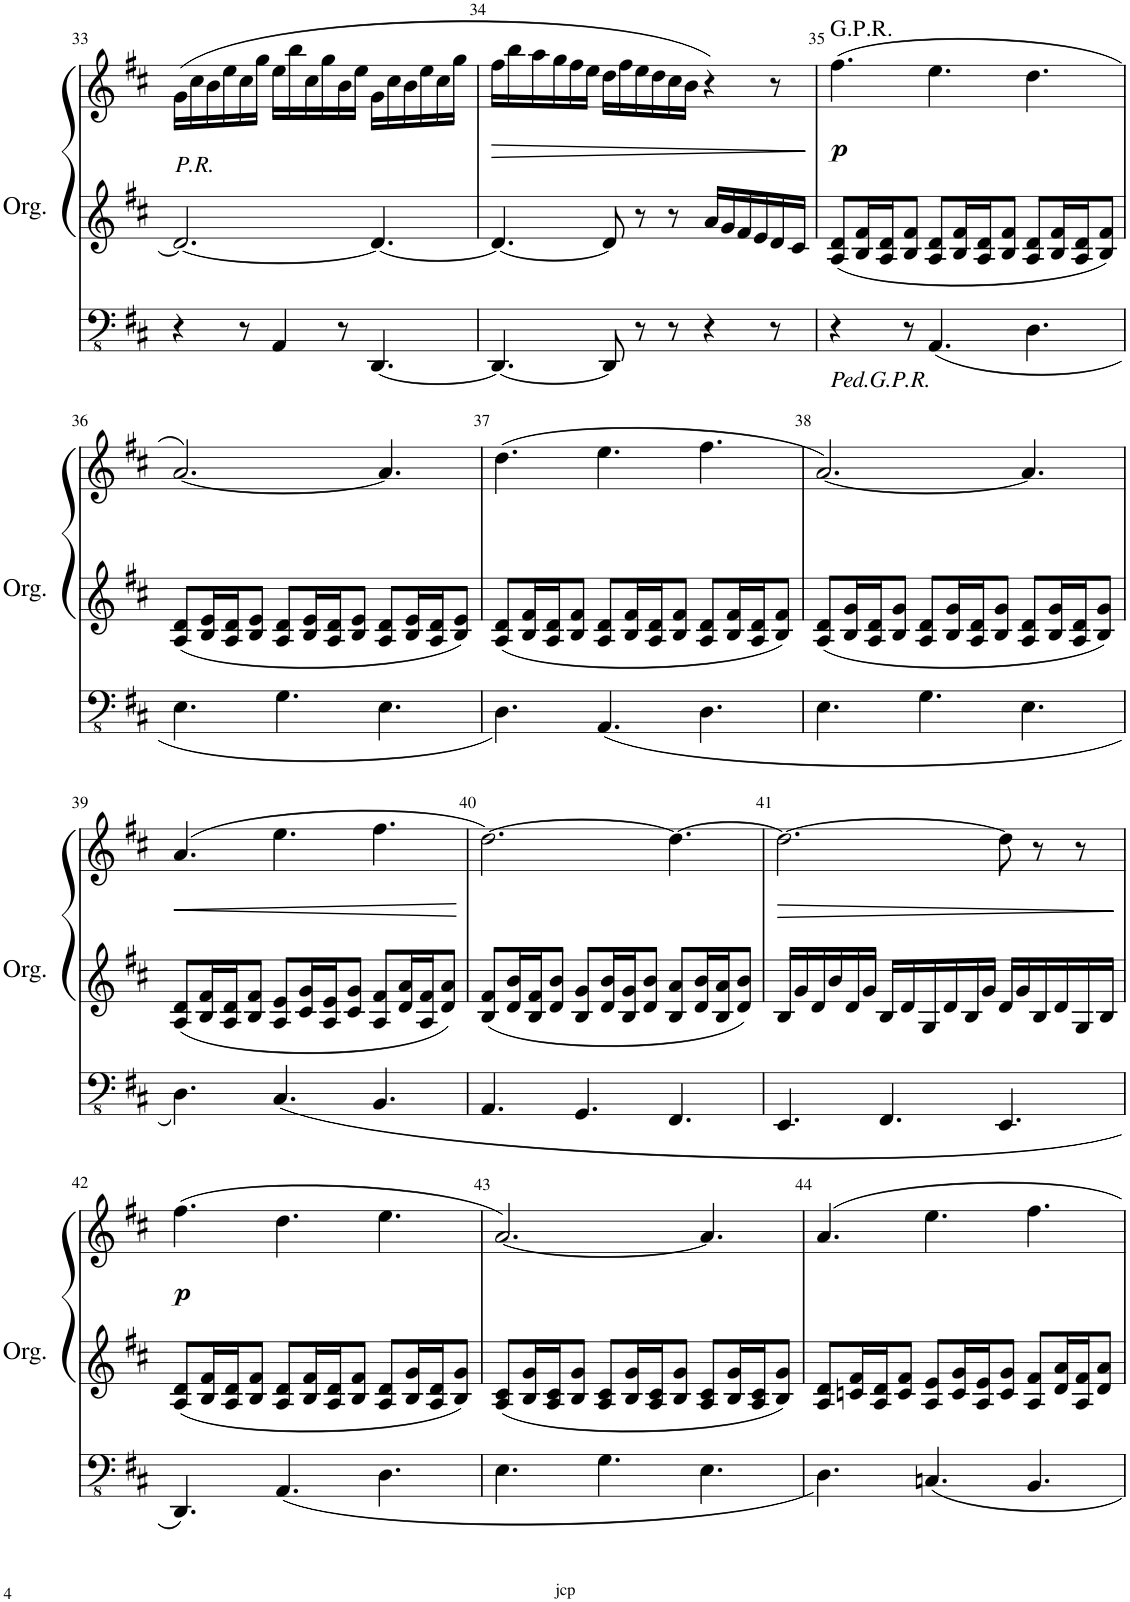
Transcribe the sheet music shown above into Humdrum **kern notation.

**kern	**kern	**kern	**dynam
*part1	*part1	*part1	*part1
*staff3	*staff2	*staff1	*staff1/2/3
*I"Orgue à tuyaux	*	*	*
*I'Org.	*	*	*
!!LO:PB:g=z
*clefFv4	*clefG2	*clefG2	*
*k[f#c#]	*k[f#c#]	*k[f#c#]	*
*M9/8	*M9/8	*M9/8	*
=33	=33	=33	=33
!	!	!LO:TX:b:i:t=P.R.	!
4r	2.d/_	(16g\LL	.
.	.	16cc#\	.
.	.	16b\	.
.	.	16ee\	.
8r	.	16cc#\	.
.	.	16gg\JJ	.
4AAA/	.	16ee\LL	.
.	.	16bb\	.
.	.	16cc#\	.
.	.	16gg\	.
8r	.	16b\	.
.	.	16ee\JJ	.
[4.DDD/	4.d/_	16g\LL	.
.	.	16cc#\	.
.	.	16b\	.
.	.	16ee\	.
.	.	16cc#\	.
.	.	16gg\JJ	.
=34	=34	=34	=34
!	!	!	!LO:HP:b
4.DDD/_	4.d/_	16ff#\LL	>
.	.	16bb\	.
.	.	16aa\	.
.	.	16gg\	.
.	.	16ff#\	.
.	.	16ee\JJ	.
8DDD/]	8d/]	16dd\LL	.
.	.	16ff#\	.
8r	8r	16ee\	.
.	.	16dd\	.
8r	8r	16cc#\	.
.	.	16b\JJ	.
4r	16a/LL	4r)	.
.	16g/	.	.
.	16f#/	.	.
.	16e/	.	.
8r	16d/	8r	.
.	16c#/JJ	.	.
.	.	.	]
=35	=35	=35	=35
!	!	!LO:TX:a:t=G.P.R.	!
!LO:TX:b:i:t=Ped.G.P.R.	!	!	!
!	!	!	!LO:DY:b
4r	8A/ 8d/L	(4.ff#\	p
.	16B/ 16f#/L	.	.
.	16A/ 16d/J	.	.
8r	8B/ 8f#/J	.	.
4.AAA/	8A/ 8d/L	4.ee\	.
.	16B/ 16f#/L	.	.
.	16A/ 16d/J	.	.
.	8B/ 8f#/J	.	.
4.DD\	8A/ 8d/L	4.dd\	.
.	16B/ 16f#/L	.	.
.	16A/ 16d/J	.	.
.	8B/ 8f#/J	.	.
!!LO:LB:g=z
=36	=36	=36	=36
4.EE\	8A/ 8d/L	[2.a/)	.
.	16B/ 16e/L	.	.
.	16A/ 16d/J	.	.
.	8B/ 8e/J	.	.
4.GG\	8A/ 8d/L	.	.
.	16B/ 16e/L	.	.
.	16A/ 16d/J	.	.
.	8B/ 8e/J	.	.
4.EE\	8A/ 8d/L	4.a/]	.
.	16B/ 16e/L	.	.
.	16A/ 16d/J	.	.
.	8B/ 8e/J	.	.
=37	=37	=37	=37
4.DD\	8A/ 8d/L	(4.dd\	.
.	16B/ 16f#/L	.	.
.	16A/ 16d/J	.	.
.	8B/ 8f#/J	.	.
4.AAA/	8A/ 8d/L	4.ee\	.
.	16B/ 16f#/L	.	.
.	16A/ 16d/J	.	.
.	8B/ 8f#/J	.	.
4.DD\	8A/ 8d/L	4.ff#\	.
.	16B/ 16f#/L	.	.
.	16A/ 16d/J	.	.
.	8B/ 8f#/J	.	.
=38	=38	=38	=38
4.EE\	8A/ 8d/L	[2.a/)	.
.	16B/ 16g/L	.	.
.	16A/ 16d/J	.	.
.	8B/ 8g/J	.	.
4.GG\	8A/ 8d/L	.	.
.	16B/ 16g/L	.	.
.	16A/ 16d/J	.	.
.	8B/ 8g/J	.	.
4.EE\	8A/ 8d/L	4.a/]	.
.	16B/ 16g/L	.	.
.	16A/ 16d/J	.	.
.	8B/ 8g/J	.	.
!!LO:LB:g=z
=39	=39	=39	=39
!	!	!	!LO:HP:b
4.DD\	8A/ 8d/L	(4.a/	<
.	16B/ 16f#/L	.	.
.	16A/ 16d/J	.	.
.	8B/ 8f#/J	.	.
4.CC#/	8A/ 8e/L	4.ee\	.
.	16c#/ 16g/L	.	.
.	16A/ 16e/J	.	.
.	8c#/ 8g/J	.	.
4.BBB/	8A/ 8f#/L	4.ff#\	.
.	16d/ 16a/L	.	.
.	16A/ 16f#/J	.	.
.	8d/ 8a/J	.	.
.	.	.	[
=40	=40	=40	=40
4.AAA/	8B/ 8f#/L	[2.dd\)	.
.	16d/ 16b/L	.	.
.	16B/ 16f#/J	.	.
.	8d/ 8b/J	.	.
4.GGG/	8B/ 8g/L	.	.
.	16d/ 16b/L	.	.
.	16B/ 16g/J	.	.
.	8d/ 8b/J	.	.
4.FFF#/	8B/ 8a/L	4.dd\_	.
.	16d/ 16b/L	.	.
.	16B/ 16a/J	.	.
.	8d/ 8b/J	.	.
=41	=41	=41	=41
!	!	!	!LO:HP:b
4.EEE/	16B/LL	2.dd\_	>
.	16g/	.	.
.	16d/	.	.
.	16b/	.	.
.	16d/	.	.
.	16g/JJ	.	.
4.FFF#/	16B/LL	.	.
.	16d/	.	.
.	16G/	.	.
.	16d/	.	.
.	16B/	.	.
.	16g/JJ	.	.
4.EEE/	16d/LL	8dd\]	.
.	16g/	.	.
.	16B/	8r	.
.	16d/	.	.
.	16G/	8r	.
.	16B/JJ	.	.
.	.	.	]
!!LO:LB:g=z
=42	=42	=42	=42
!	!	!	!LO:DY:b
4.DDD/	8A/ 8d/L	(4.ff#\	p
.	16B/ 16f#/L	.	.
.	16A/ 16d/J	.	.
.	8B/ 8f#/J	.	.
4.AAA/	8A/ 8d/L	4.dd\	.
.	16B/ 16f#/L	.	.
.	16A/ 16d/J	.	.
.	8B/ 8f#/J	.	.
4.DD\	8A/ 8d/L	4.ee\	.
.	16B/ 16g/L	.	.
.	16A/ 16d/J	.	.
.	8B/ 8g/J	.	.
=43	=43	=43	=43
4.EE\	8A/ 8c#/L	[2.a/)	.
.	16B/ 16g/L	.	.
.	16A/ 16c#/J	.	.
.	8B/ 8g/J	.	.
4.GG\	8A/ 8c#/L	.	.
.	16B/ 16g/L	.	.
.	16A/ 16c#/J	.	.
.	8B/ 8g/J	.	.
4.EE\	8A/ 8c#/L	4.a/]	.
.	16B/ 16g/L	.	.
.	16A/ 16c#/J	.	.
.	8B/ 8g/J	.	.
=44	=44	=44	=44
4.DD\	8A/ 8d/L	4.a/	.
.	16cn/ 16f#/L	.	.
.	16A/ 16d/J	.	.
.	8c/ 8f#/J	.	.
4.CCn/	8A/ 8e/L	4.ee\	.
.	16c/ 16g/L	.	.
.	16A/ 16e/J	.	.
.	8c/ 8g/J	.	.
4.BBB/	8A/ 8f#/L	4.ff#\	.
.	16d/ 16a/L	.	.
.	16A/ 16f#/J	.	.
.	8d/ 8a/J	.	.
=	=	=	=
*-	*-	*-	*-
